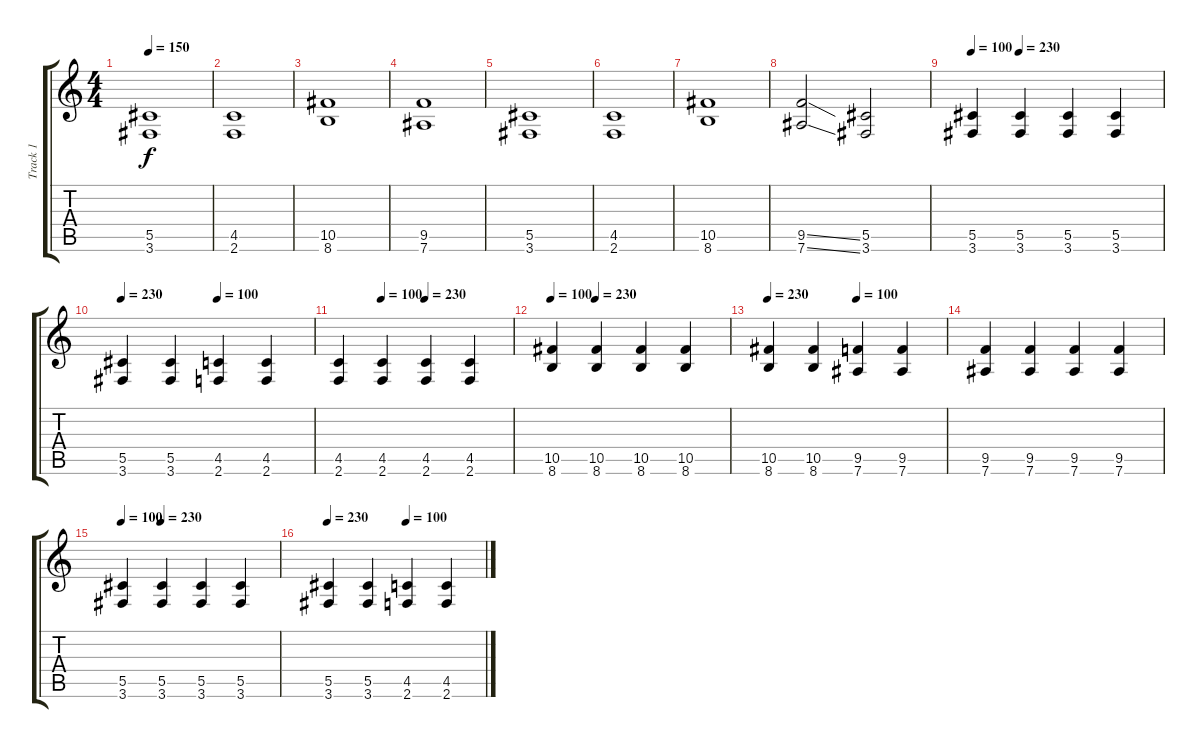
\track ("Track 1" "Track 1") {instrument distortionguitar}
\staff {score tabs}
\tuning (Eb4 Bb3 Gb3 Db3 Ab2 Eb2) {hide}
\ts (4 4)
\tempo 150
\clef g2
\ks c
(5.5 3.6).1{dy f instrument distortionguitar} |
(4.5 2.6).1 |
(10.5 8.6).1 |
(9.5 7.6).1 |
(5.5 3.6).1 |
(4.5 2.6).1 |
(10.5 8.6).1 |
(9.5{ss} 7.6{ss}).2 (5.5 3.6).2 |
\tempo 100
\tempo (230 0.25)
(5.5 3.6).4 (5.5 3.6).4 (5.5 3.6).4 (5.5 3.6).4 |
\tempo 230
\tempo (100 0.5)
(5.5 3.6).4 (5.5 3.6).4 (4.5 2.6).4 (4.5 2.6).4 |
\tempo (100 0.25)
\tempo (230 0.5)
(4.5 2.6).4 (4.5 2.6).4 (4.5 2.6).4 (4.5 2.6).4 |
\tempo 100
\tempo (230 0.25)
(10.5 8.6).4 (10.5 8.6).4 (10.5 8.6).4 (10.5 8.6).4 |
\tempo 230
\tempo (100 0.5)
(10.5 8.6).4 (10.5 8.6).4 (9.5 7.6).4 (9.5 7.6).4 |
(9.5 7.6).4 (9.5 7.6).4 (9.5 7.6).4 (9.5 7.6).4 |
\tempo 100
\tempo (230 0.25)
(5.5 3.6).4 (5.5 3.6).4 (5.5 3.6).4 (5.5 3.6).4 |
\tempo 230
\tempo (100 0.5)
(5.5 3.6).4 (5.5 3.6).4 (4.5 2.6).4 (4.5 2.6).4
